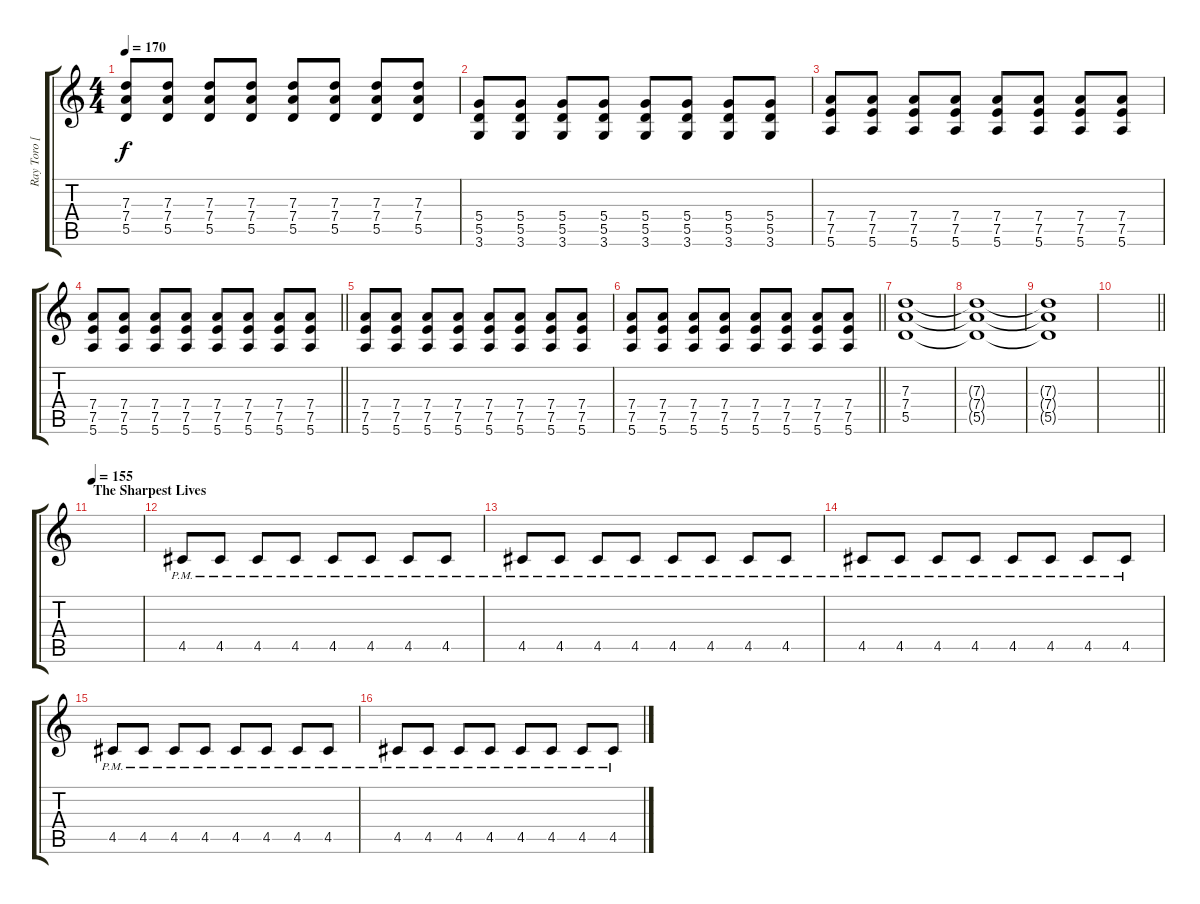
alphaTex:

\track ("Ray Toro [Lead Guitar]" "Ray Toro [") {instrument overdrivenguitar}
\staff {score tabs}
\tuning (E4 B3 G3 D3 A2 E2) {hide}
\ts (4 4)
\tempo 170
\clef g2
\ks c
(7.3 7.4 5.5).8{dy f} (7.3 7.4 5.5).8 (7.3 7.4 5.5).8 (7.3 7.4 5.5).8 (7.3 7.4 5.5).8 (7.3 7.4 5.5).8 (7.3 7.4 5.5).8 (7.3 7.4 5.5).8 |
(5.4 5.5 3.6).8 (5.4 5.5 3.6).8 (5.4 5.5 3.6).8 (5.4 5.5 3.6).8 (5.4 5.5 3.6).8 (5.4 5.5 3.6).8 (5.4 5.5 3.6).8 (5.4 5.5 3.6).8 |
(7.4 7.5 5.6).8 (7.4 7.5 5.6).8 (7.4 7.5 5.6).8 (7.4 7.5 5.6).8 (7.4 7.5 5.6).8 (7.4 7.5 5.6).8 (7.4 7.5 5.6).8 (7.4 7.5 5.6).8 |
\barLineRight lightlight
(7.4 7.5 5.6).8 (7.4 7.5 5.6).8 (7.4 7.5 5.6).8 (7.4 7.5 5.6).8 (7.4 7.5 5.6).8 (7.4 7.5 5.6).8 (7.4 7.5 5.6).8 (7.4 7.5 5.6).8 |
(7.4 7.5 5.6).8 (7.4 7.5 5.6).8 (7.4 7.5 5.6).8 (7.4 7.5 5.6).8 (7.4 7.5 5.6).8 (7.4 7.5 5.6).8 (7.4 7.5 5.6).8 (7.4 7.5 5.6).8 |
\barLineRight lightlight
(7.4 7.5 5.6).8 (7.4 7.5 5.6).8 (7.4 7.5 5.6).8 (7.4 7.5 5.6).8 (7.4 7.5 5.6).8 (7.4 7.5 5.6).8 (7.4 7.5 5.6).8 (7.4 7.5 5.6).8 |
(7.3 7.4 5.5).1{volume 3} |
(7.3{t} 7.4{t} 5.5{t}).1 |
(7.3{t} 7.4{t} 5.5{t}).1 |
\barLineRight lightlight
|
\section ("" "The Sharpest Lives")
\tempo 155
|
4.5{pm}.8{volume 14} 4.5{pm}.8 4.5{pm}.8 4.5{pm}.8 4.5{pm}.8 4.5{pm}.8 4.5{pm}.8 4.5{pm}.8 |
4.5{pm}.8 4.5{pm}.8 4.5{pm}.8 4.5{pm}.8 4.5{pm}.8 4.5{pm}.8 4.5{pm}.8 4.5{pm}.8 |
4.5{pm}.8 4.5{pm}.8 4.5{pm}.8 4.5{pm}.8 4.5{pm}.8 4.5{pm}.8 4.5{pm}.8 4.5{pm}.8 |
4.5{pm}.8 4.5{pm}.8 4.5{pm}.8 4.5{pm}.8 4.5{pm}.8 4.5{pm}.8 4.5{pm}.8 4.5{pm}.8 |
4.5{pm}.8 4.5{pm}.8 4.5{pm}.8 4.5{pm}.8 4.5{pm}.8 4.5{pm}.8 4.5{pm}.8 4.5{pm}.8
